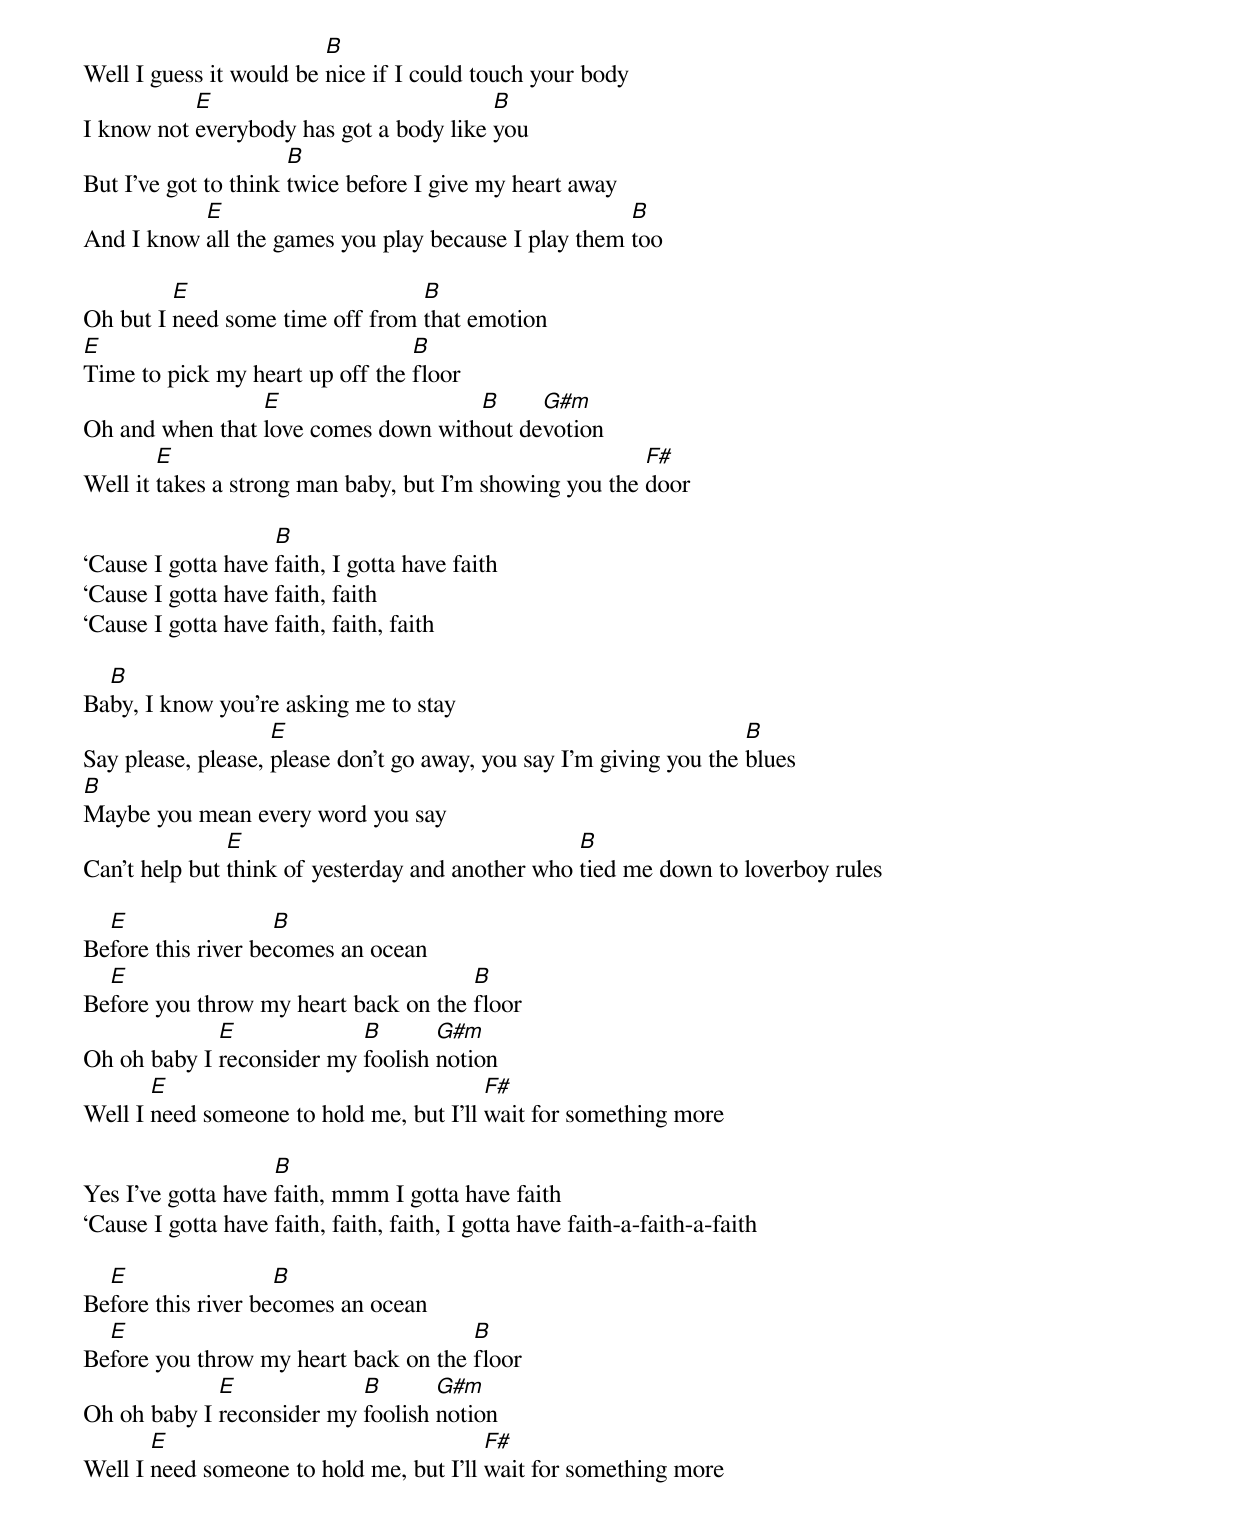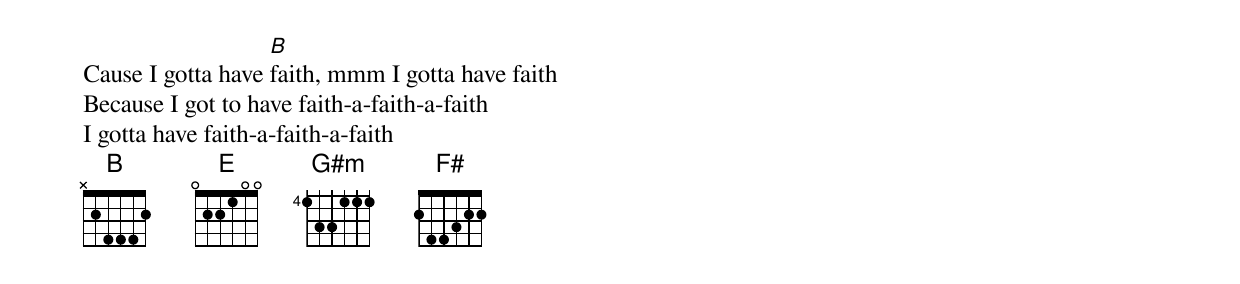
                         B
Well I guess it would be nice if I could touch your body
           E                             B
I know not everybody has got a body like you
                      B
But I've got to think twice before I give my heart away
           E                                          B
And I know all the games you play because I play them too

         E                       B
Oh but I need some time off from that emotion
E                                B
Time to pick my heart up off the floor
                 E                   B     G#m
Oh and when that love comes down without devotion
        E                                                F#
Well it takes a strong man baby, but I'm showing you the door

                    B
‘Cause I gotta have faith, I gotta have faith
‘Cause I gotta have faith, faith
‘Cause I gotta have faith, faith, faith

  B
Baby, I know you're asking me to stay
                    E                                                B
Say please, please, please don't go away, you say I'm giving you the blues
B
Maybe you mean every word you say
               E                                  B
Can't help but think of yesterday and another who tied me down to loverboy rules

  E                 B
Before this river becomes an ocean
  E                                   B
Before you throw my heart back on the floor
             E             B       G#m
Oh oh baby I reconsider my foolish notion
       E                                 F#
Well I need someone to hold me, but I'll wait for something more

                    B
Yes I've gotta have faith, mmm I gotta have faith
‘Cause I gotta have faith, faith, faith, I gotta have faith-a-faith-a-faith

  E                 B
Before this river becomes an ocean
  E                                   B
Before you throw my heart back on the floor
             E             B       G#m
Oh oh baby I reconsider my foolish notion
       E                                 F#
Well I need someone to hold me, but I'll wait for something more

                   B
Cause I gotta have faith, mmm I gotta have faith
Because I got to have faith-a-faith-a-faith
I gotta have faith-a-faith-a-faith
